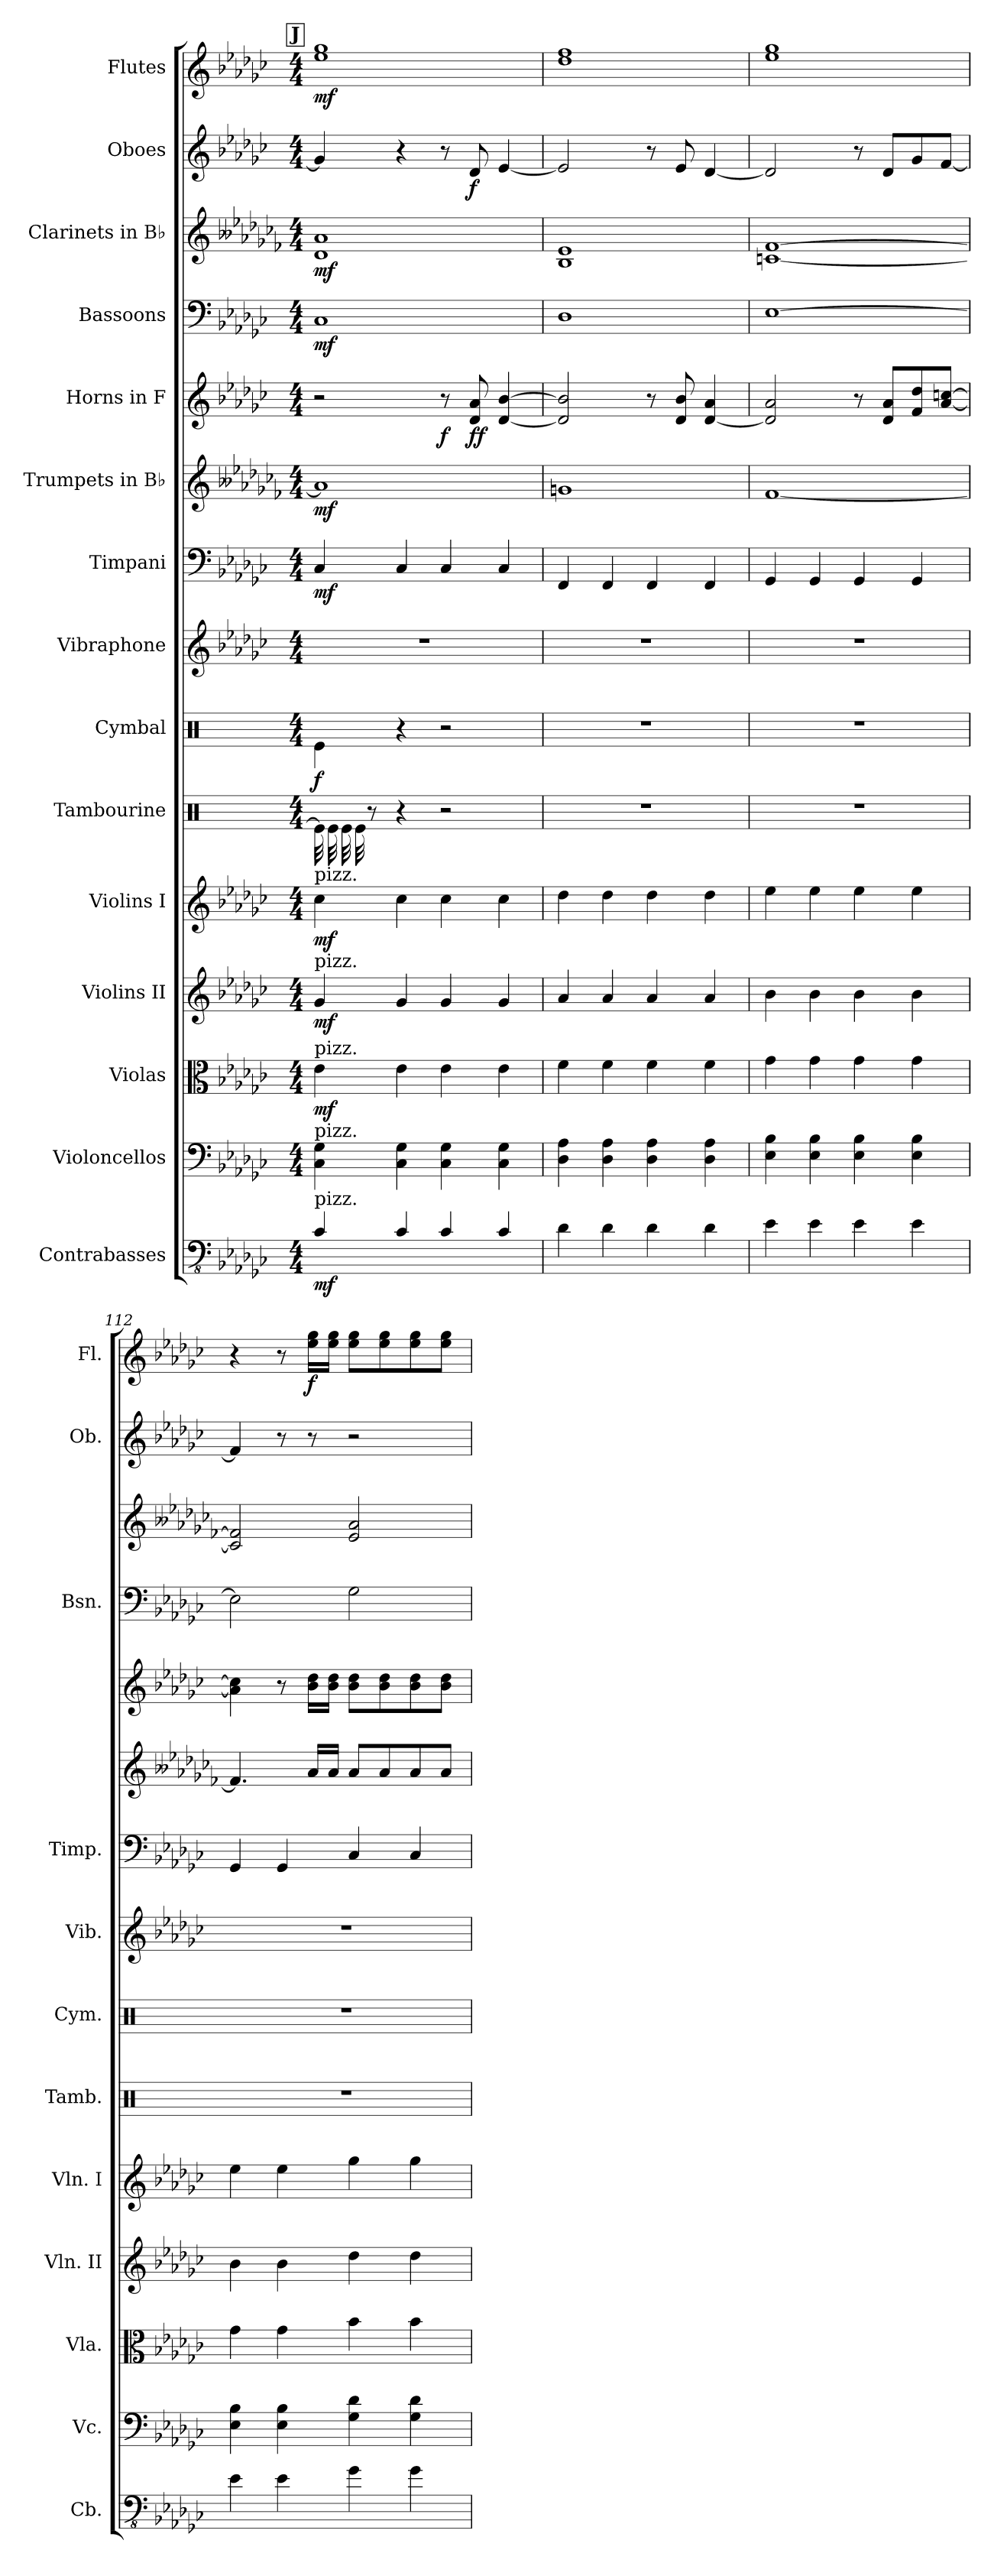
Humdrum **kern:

**kern	**dynam	**kern	**dynam	**kern	**dynam	**kern	**dynam	**kern	**dynam	**kern	**kern	**dynam	**kern	**kern	**dynam	**kern	**dynam	**kern	**dynam	**kern	**dynam	**kern	**dynam	**kern	**dynam	**kern	**dynam
*part15	*part15	*part14	*part14	*part13	*part13	*part12	*part12	*part11	*part11	*part10	*part9	*part9	*part8	*part7	*part7	*part6	*part6	*part5	*part5	*part4	*part4	*part3	*part3	*part2	*part2	*part1	*part1
*staff15	*staff15	*staff14	*staff14	*staff13	*staff13	*staff12	*staff12	*staff11	*staff11	*staff10	*staff9	*staff9	*staff8	*staff7	*staff7	*staff6	*staff6	*staff5	*staff5	*staff4	*staff4	*staff3	*staff3	*staff2	*staff2	*staff1	*staff1
*I"Contrabasses	*	*I"Violoncellos	*	*I"Violas	*	*I"Violins II	*	*I"Violins I	*	*I"Tambourine	*I"Cymbal	*	*I"Vibraphone	*I"Timpani	*	*I"Trumpets in B♭	*	*I"Horns in F	*	*I"Bassoons	*	*I"Clarinets in B♭	*	*I"Oboes	*	*I"Flutes	*
*I'Cb.	*	*I'Vc.	*	*I'Vla.	*	*I'Vln. II	*	*I'Vln. I	*	*I'Tamb.	*I'Cym.	*	*I'Vib.	*I'Timp.	*	*	*	*	*	*I'Bsn.	*	*	*	*I'Ob.	*	*I'Fl.	*
*clefFv4	*	*clefF4	*	*clefC3	*	*clefG2	*	*clefG2	*	*clefX	*clefX	*	*clefG2	*clefF4	*	*clefG2	*	*clefG2	*	*clefF4	*	*clefG2	*	*clefG2	*	*clefG2	*
*ITrd7c12	*	*	*	*	*	*	*	*	*	*	*	*	*	*	*	*ITrd1c2	*	*ITrd4c7	*	*	*	*ITrd1c2	*	*	*	*	*
*k[b-e-a-d-g-c-]	*	*k[b-e-a-d-g-c-]	*	*k[b-e-a-d-g-c-]	*	*k[b-e-a-d-g-c-]	*	*k[b-e-a-d-g-c-]	*	*k[]	*k[]	*	*k[b-e-a-d-g-c-]	*k[b-e-a-d-g-c-]	*	*k[b--e-a-d-g-c-f-]	*	*k[b-e-a-d-g-c-f-]	*	*k[b-e-a-d-g-c-]	*	*k[b--e-a-d-g-c-f-]	*	*k[b-e-a-d-g-c-]	*	*k[b-e-a-d-g-c-]	*
*M4/4	*	*M4/4	*	*M4/4	*	*M4/4	*	*M4/4	*	*M4/4	*M4/4	*	*M4/4	*M4/4	*	*M4/4	*	*M4/4	*	*M4/4	*	*M4/4	*	*M4/4	*	*M4/4	*
!!LO:REH:place=s1:a:B:fs=14:t=J
=109	=109	=109	=109	=109	=109	=109	=109	=109	=109	=109	=109	=109	=109	=109	=109	=109	=109	=109	=109	=109	=109	=109	=109	=109	=109	=109	=109
!	!	!	!	!	!	!	!	!LO:TX:a:t=pizz.	!	!	!	!	!	!	!	!	!	!	!	!	!	!	!	!	!	!	!
!	!	!	!	!	!	!LO:TX:a:t=pizz.	!	!	!	!	!	!	!	!	!	!	!	!	!	!	!	!	!	!	!	!	!
!	!	!	!	!LO:TX:a:t=pizz.	!	!	!	!	!	!	!	!	!	!	!	!	!	!	!	!	!	!	!	!	!	!	!
!	!	!LO:TX:a:t=pizz.	!	!	!	!	!	!	!	!	!	!	!	!	!	!	!	!	!	!	!	!	!	!	!	!	!
!LO:TX:a:t=pizz.	!	!	!	!	!	!	!	!	!	!	!	!	!	!	!	!	!	!	!	!	!	!	!	!	!	!	!
!	!LO:DY:b	!	!LO:DY:b	!	!	!	!	!	!	!	!	!	!	!	!	!	!	!	!	!	!	!	!	!	!	!	!
!	!	!	!LO:DY:n=1:b	!	!LO:DY:b	!	!LO:DY:b	!	!LO:DY:b	!	!	!LO:DY:b	!	!	!LO:DY:b	!	!LO:DY:b	!	!	!	!LO:DY:b	!	!LO:DY:b	!	!	!	!LO:DY:b
*	*	*	*	*	*	*	*	*	*	*tremolo	*	*	*	*	*	*	*	*	*	*	*	*	*	*	*	*	*
4CC-/	mf	4C-\ 4G-\	mf mf	4e-\	mf	4g-/	mf	4cc-\	mf	32Re\]	4Re\	f	1r	4C-/	mf	1g-]	mf	2r	.	1C-	mf	1c- 1g-	mf	4g-/]	.	1ee- 1gg-	mf
.	.	.	.	.	.	.	.	.	.	32Re\	.	.	.	.	.	.	.	.	.	.	.	.	.	.	.	.	.
.	.	.	.	.	.	.	.	.	.	32Re\	.	.	.	.	.	.	.	.	.	.	.	.	.	.	.	.	.
.	.	.	.	.	.	.	.	.	.	32Re\	.	.	.	.	.	.	.	.	.	.	.	.	.	.	.	.	.
*	*	*	*	*	*	*	*	*	*	*Xtremolo	*	*	*	*	*	*	*	*	*	*	*	*	*	*	*	*	*
.	.	.	.	.	.	.	.	.	.	8r	.	.	.	.	.	.	.	.	.	.	.	.	.	.	.	.	.
4CC-/	.	4C-\ 4G-\	.	4e-\	.	4g-/	.	4cc-\	.	4r	4r	.	.	4C-/	.	.	.	.	.	.	.	.	.	4r	.	.	.
!	!	!	!	!	!	!	!	!	!	!	!	!	!	!	!	!	!	!	!LO:DY:b	!	!	!	!	!	!	!	!
4CC-/	.	4C-\ 4G-\	.	4e-\	.	4g-/	.	4cc-\	.	2r	2r	.	.	4C-/	.	.	.	8r	f	.	.	.	.	8r	.	.	.
!	!	!	!	!	!	!	!	!	!	!	!	!	!	!	!	!	!	!	!LO:DY:b	!	!	!	!	!	!LO:DY:b	!	!
.	.	.	.	.	.	.	.	.	.	.	.	.	.	.	.	.	.	8G-/ 8d-/	ff	.	.	.	.	8d-/	f	.	.
4CC-/	.	4C-\ 4G-\	.	4e-\	.	4g-/	.	4cc-\	.	.	.	.	.	4C-/	.	.	.	[4G-/ [4e-/	.	.	.	.	.	[4e-/	.	.	.
=110	=110	=110	=110	=110	=110	=110	=110	=110	=110	=110	=110	=110	=110	=110	=110	=110	=110	=110	=110	=110	=110	=110	=110	=110	=110	=110	=110
4DD-\	.	4D-\ 4A-\	.	4f\	.	4a-/	.	4dd-\	.	1r	1r	.	1r	4FF/	.	1fn	.	2G-/] 2e-/]	.	1D-	.	1A- 1d-	.	2e-/]	.	1dd- 1ff	.
4DD-\	.	4D-\ 4A-\	.	4f\	.	4a-/	.	4dd-\	.	.	.	.	.	4FF/	.	.	.	.	.	.	.	.	.	.	.	.	.
4DD-\	.	4D-\ 4A-\	.	4f\	.	4a-/	.	4dd-\	.	.	.	.	.	4FF/	.	.	.	8r	.	.	.	.	.	8r	.	.	.
.	.	.	.	.	.	.	.	.	.	.	.	.	.	.	.	.	.	8G-/ 8e-/	.	.	.	.	.	8e-/	.	.	.
4DD-\	.	4D-\ 4A-\	.	4f\	.	4a-/	.	4dd-\	.	.	.	.	.	4FF/	.	.	.	[4G-/ 4d-/	.	.	.	.	.	[4d-/	.	.	.
=111	=111	=111	=111	=111	=111	=111	=111	=111	=111	=111	=111	=111	=111	=111	=111	=111	=111	=111	=111	=111	=111	=111	=111	=111	=111	=111	=111
4EE-\	.	4E-\ 4B-\	.	4g-\	.	4b-\	.	4ee-\	.	1r	1r	.	1r	4GG-/	.	[1e-	.	2G-/] 2d-/	.	[1E-	.	[1B-X [1e-	.	2d-/]	.	1ee- 1gg-	.
4EE-\	.	4E-\ 4B-\	.	4g-\	.	4b-\	.	4ee-\	.	.	.	.	.	4GG-/	.	.	.	.	.	.	.	.	.	.	.	.	.
4EE-\	.	4E-\ 4B-\	.	4g-\	.	4b-\	.	4ee-\	.	.	.	.	.	4GG-/	.	.	.	8r	.	.	.	.	.	8r	.	.	.
.	.	.	.	.	.	.	.	.	.	.	.	.	.	.	.	.	.	8G-/ 8d-/L	.	.	.	.	.	8d-/L	.	.	.
4EE-\	.	4E-\ 4B-\	.	4g-\	.	4b-\	.	4ee-\	.	.	.	.	.	4GG-/	.	.	.	8B-/ 8g-/	.	.	.	.	.	8g-/	.	.	.
.	.	.	.	.	.	.	.	.	.	.	.	.	.	.	.	.	.	[8d-/ [8fn/J	.	.	.	.	.	[8f/J	.	.	.
=112	=112	=112	=112	=112	=112	=112	=112	=112	=112	=112	=112	=112	=112	=112	=112	=112	=112	=112	=112	=112	=112	=112	=112	=112	=112	=112	=112
4EE-\	.	4E-\ 4B-\	.	4g-\	.	4b-\	.	4ee-\	.	1r	1r	.	1r	4GG-/	.	4.e-/]	.	4d-\] 4f\]	.	2E-\]	.	2B-/] 2e-/]	.	4f/]	.	4r	.
4EE-\	.	4E-\ 4B-\	.	4g-\	.	4b-\	.	4ee-\	.	.	.	.	.	4GG-/	.	.	.	8r	.	.	.	.	.	8r	.	8r	.
!	!	!	!	!	!	!	!	!	!	!	!	!	!	!	!	!	!	!	!	!	!	!	!	!	!	!	!LO:DY:b
.	.	.	.	.	.	.	.	.	.	.	.	.	.	.	.	16g-/LL	.	16e-\ 16g-\LL	.	.	.	.	.	8r	.	16ee-\ 16gg-\LL	f
.	.	.	.	.	.	.	.	.	.	.	.	.	.	.	.	16g-/JJ	.	16e-\ 16g-\JJ	.	.	.	.	.	.	.	16ee-\ 16gg-\JJ	.
4GG-\	.	4G-\ 4d-\	.	4b-\	.	4dd-\	.	4gg-\	.	.	.	.	.	4C-/	.	8g-/L	.	8e-\ 8g-\L	.	2G-\	.	2d-/ 2g-/	.	2r	.	8ee-\ 8gg-\L	.
.	.	.	.	.	.	.	.	.	.	.	.	.	.	.	.	8g-/	.	8e-\ 8g-\	.	.	.	.	.	.	.	8ee-\ 8gg-\	.
4GG-\	.	4G-\ 4d-\	.	4b-\	.	4dd-\	.	4gg-\	.	.	.	.	.	4C-/	.	8g-/	.	8e-\ 8g-\	.	.	.	.	.	.	.	8ee-\ 8gg-\	.
.	.	.	.	.	.	.	.	.	.	.	.	.	.	.	.	8g-/J	.	8e-\ 8g-\J	.	.	.	.	.	.	.	8ee-\ 8gg-\J	.
=	=	=	=	=	=	=	=	=	=	=	=	=	=	=	=	=	=	=	=	=	=	=	=	=	=	=	=
*-	*-	*-	*-	*-	*-	*-	*-	*-	*-	*-	*-	*-	*-	*-	*-	*-	*-	*-	*-	*-	*-	*-	*-	*-	*-	*-	*-
